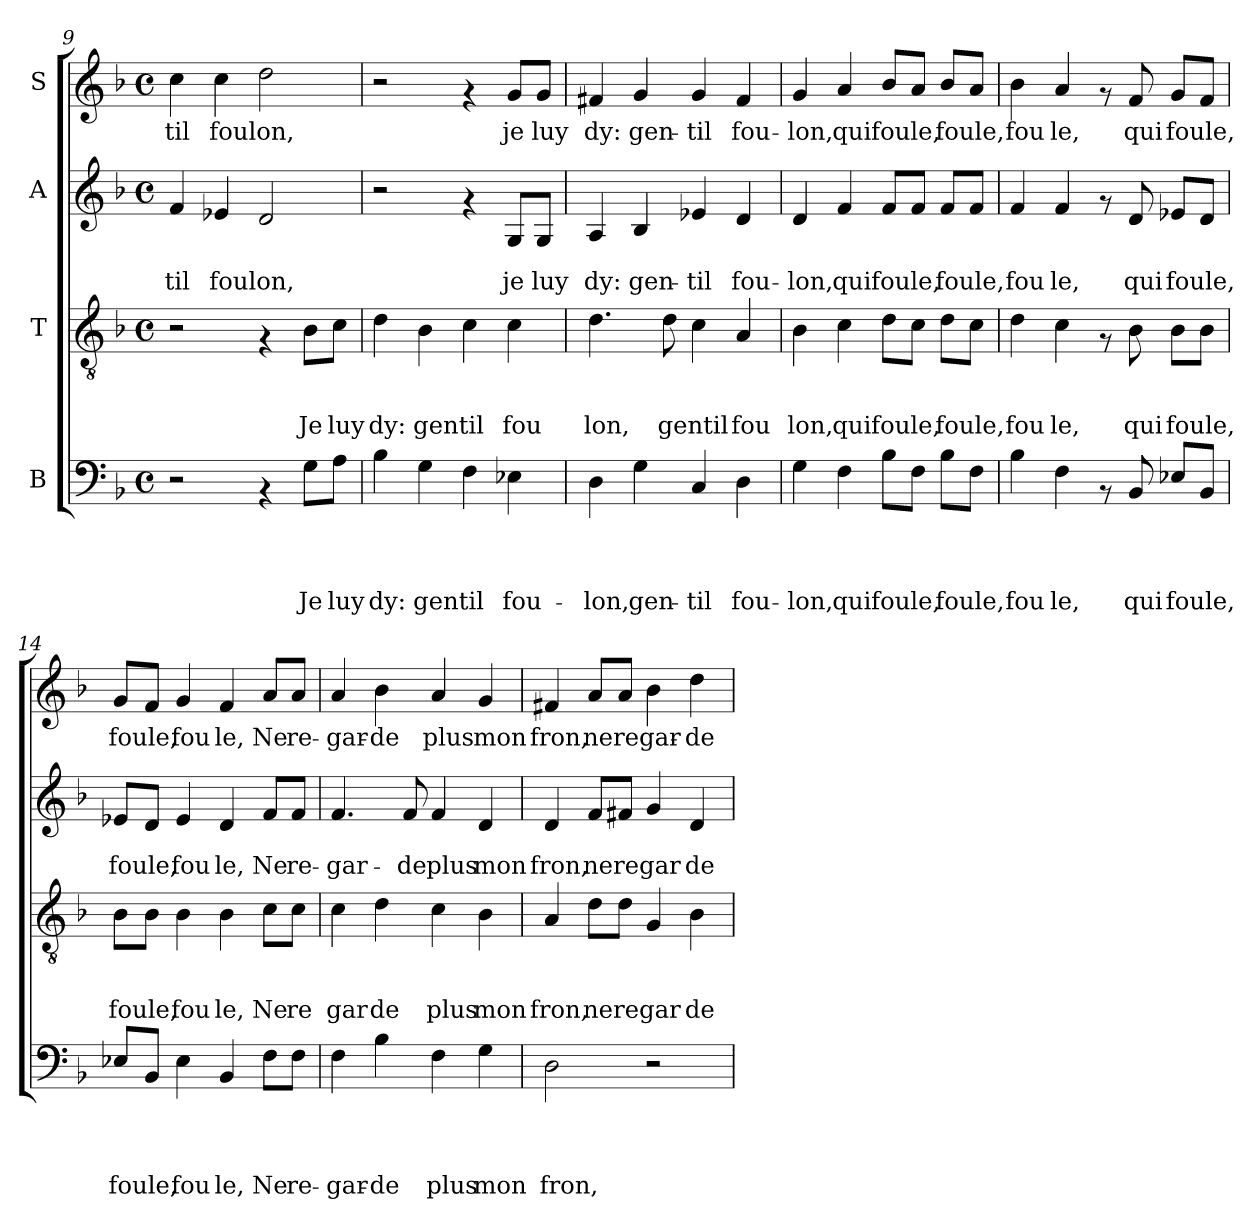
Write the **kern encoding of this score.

**kern	**text	**text	**text	**text	**kern	**text	**text	**text	**kern	**text	**text	**kern	**text
*part4	*part4	*part4	*part4	*part4	*part3	*part3	*part3	*part3	*part2	*part2	*part2	*part1	*part1
*staff4	*staff4	*staff4	*staff4	*staff4	*staff3	*staff3	*staff3	*staff3	*staff2	*staff2	*staff2	*staff1	*staff1
*I"B	*	*	*	*	*I"T	*	*	*	*I"A	*	*	*I"S	*
*clefF4	*	*	*	*	*clefGv2	*	*	*	*clefG2	*	*	*clefG2	*
*k[b-]	*	*	*	*	*k[b-]	*	*	*	*k[b-]	*	*	*k[b-]	*
*F:	*	*	*	*	*F:	*	*	*	*F:	*	*	*F:	*
*M4/4	*	*	*	*	*M4/4	*	*	*	*M4/4	*	*	*M4/4	*
*met(c)	*	*	*	*	*met(c)	*	*	*	*met(c)	*	*	*met(c)	*
=9	=9	=9	=9	=9	=9	=9	=9	=9	=9	=9	=9	=9	=9
!	!	!	!	!	!	!	!	!	!	!	!LO:LY:b	!	!LO:LY:b
2r	.	.	.	.	2r	.	.	.	4f/	.	til	4cc\	til
!	!	!	!	!	!	!	!	!	!	!	!LO:LY:b	!	!LO:LY:b
.	.	.	.	.	.	.	.	.	4e-X/	.	foulon,	4cc\	foulon,
4rAA	.	.	.	.	4rF	.	.	.	2d/	.	.	2dd\	.
!	!	!	!	!LO:LY:b	!	!	!	!LO:LY:b	!	!	!	!	!
8G\L	.	.	.	Je	8B-\L	.	.	Je	.	.	.	.	.
!	!	!	!	!LO:LY:b	!	!	!	!LO:LY:b	!	!	!	!	!
8A\J	.	.	.	luy	8c\J	.	.	luy	.	.	.	.	.
!!LO:PB:g=z
=10	=10	=10	=10	=10	=10	=10	=10	=10	=10	=10	=10	=10	=10
!	!	!	!	!LO:LY:b	!	!	!	!LO:LY:b	!	!	!	!	!
4B-\	.	.	.	dy:	4d\	.	.	dy:	2r	.	.	2r	.
!	!	!	!	!LO:LY:b	!	!	!	!LO:LY:b	!	!	!	!	!
4G\	.	.	.	gentil	4B-\	.	.	gentil	.	.	.	.	.
4F\	.	.	.	.	4c\	.	.	.	4rf	.	.	4rf	.
!	!	!	!	!LO:LY:b	!	!	!	!LO:LY:b	!	!	!LO:LY:b	!	!LO:LY:b
4E-X\	.	.	.	fou-	4c\	.	.	fou	8G/L	.	je	8g/L	je
!	!	!	!	!	!	!	!	!	!	!	!LO:LY:b	!	!LO:LY:b
.	.	.	.	.	.	.	.	.	8G/J	.	luy	8g/J	luy
=11	=11	=11	=11	=11	=11	=11	=11	=11	=11	=11	=11	=11	=11
!	!	!	!	!LO:LY:b	!	!	!	!LO:LY:b	!	!	!LO:LY:b	!	!LO:LY:b
4D\	.	.	.	-lon,	4.d\	.	.	lon,	4A/	.	dy:	4f#X/	dy:
!	!	!	!	!LO:LY:b	!	!	!	!	!	!	!LO:LY:b	!	!LO:LY:b
4G\	.	.	.	gen-	.	.	.	.	4B-/	.	gen-	4g/	gen-
!	!	!	!	!	!	!	!	!LO:LY:b	!	!	!	!	!
.	.	.	.	.	8d\	.	.	gentil	.	.	.	.	.
!	!	!	!	!LO:LY:b	!	!	!	!	!	!	!LO:LY:b	!	!LO:LY:b
4C/	.	.	.	-til	4c\	.	.	.	4e-X/	.	-til	4g/	-til
!	!	!	!	!LO:LY:b	!	!	!	!LO:LY:b	!	!	!LO:LY:b	!	!LO:LY:b
4D\	.	.	.	fou-	4A/	.	.	fou	4d/	.	fou-	4f#/	fou-
=12	=12	=12	=12	=12	=12	=12	=12	=12	=12	=12	=12	=12	=12
!	!	!	!	!LO:LY:b	!	!	!	!LO:LY:b	!	!	!LO:LY:b	!	!LO:LY:b
4G\	.	.	.	-lon,	4B-\	.	.	lon,	4d/	.	-lon,	4g/	-lon,
!	!	!	!	!LO:LY:b	!	!	!	!LO:LY:b	!	!	!LO:LY:b	!	!LO:LY:b
4F\	.	.	.	qui	4c\	.	.	qui	4f/	.	qui	4a/	qui
!	!	!	!	!LO:LY:b	!	!	!	!LO:LY:b	!	!	!LO:LY:b	!	!LO:LY:b
8B-\L	.	.	.	foule,	8d\L	.	.	foule,	8f/L	.	foule,	8b-/L	foule,
8F\J	.	.	.	.	8c\J	.	.	.	8f/J	.	.	8a/J	.
!	!	!	!	!LO:LY:b	!	!	!	!LO:LY:b	!	!	!LO:LY:b	!	!LO:LY:b
8B-\L	.	.	.	foule,	8d\L	.	.	foule,	8f/L	.	foule,	8b-/L	foule,
8F\J	.	.	.	.	8c\J	.	.	.	8f/J	.	.	8a/J	.
=13	=13	=13	=13	=13	=13	=13	=13	=13	=13	=13	=13	=13	=13
!	!	!	!	!LO:LY:b	!	!	!	!LO:LY:b	!	!	!LO:LY:b	!	!LO:LY:b
4B-\	.	.	.	fou	4d\	.	.	fou	4f/	.	fou	4b-\	fou
!	!	!	!	!LO:LY:b	!	!	!	!LO:LY:b	!	!	!LO:LY:b	!	!LO:LY:b
4F\	.	.	.	le,	4c\	.	.	le,	4f/	.	le,	4a/	le,
8rAA	.	.	.	.	8rF	.	.	.	8rf	.	.	8rf	.
!	!	!	!	!LO:LY:b	!	!	!	!LO:LY:b	!	!	!LO:LY:b	!	!LO:LY:b
8BB-/	.	.	.	qui	8B-\	.	.	qui	8d/	.	qui	8f/	qui
!	!	!	!	!LO:LY:b	!	!	!	!LO:LY:b	!	!	!LO:LY:b	!	!LO:LY:b
8E-X/L	.	.	.	foule,	8B-\L	.	.	foule,	8e-X/L	.	foule,	8g/L	foule,
8BB-/J	.	.	.	.	8B-\J	.	.	.	8d/J	.	.	8f/J	.
=14	=14	=14	=14	=14	=14	=14	=14	=14	=14	=14	=14	=14	=14
!	!	!	!	!LO:LY:b	!	!	!	!LO:LY:b	!	!	!LO:LY:b	!	!LO:LY:b
8E-X/L	.	.	.	foule,	8B-\L	.	.	foule,	8e-X/L	.	foule,	8g/L	foule,
8BB-/J	.	.	.	.	8B-\J	.	.	.	8d/J	.	.	8f/J	.
!	!	!	!	!LO:LY:b	!	!	!	!LO:LY:b	!	!	!LO:LY:b	!	!LO:LY:b
4E-\	.	.	.	fou	4B-\	.	.	fou	4e-/	.	fou	4g/	fou
!	!	!	!	!LO:LY:b	!	!	!	!LO:LY:b	!	!	!LO:LY:b	!	!LO:LY:b
4BB-/	.	.	.	le,	4B-\	.	.	le,	4d/	.	le,	4f/	le,
!	!	!	!	!LO:LY:b	!	!	!	!LO:LY:b	!	!	!LO:LY:b	!	!LO:LY:b
8F\L	.	.	.	Ne	8c\L	.	.	Ne	8f/L	.	Ne	8a/L	Ne
!	!	!	!	!LO:LY:b	!	!	!	!LO:LY:b	!	!	!LO:LY:b	!	!LO:LY:b
8F\J	.	.	.	re-	8c\J	.	.	re	8f/J	.	re-	8a/J	re-
=15	=15	=15	=15	=15	=15	=15	=15	=15	=15	=15	=15	=15	=15
!	!	!	!	!LO:LY:b	!	!	!	!LO:LY:b	!	!	!LO:LY:b	!	!LO:LY:b
4F\	.	.	.	-gar-	4c\	.	.	gar	4.f/	.	-gar-	4a/	-gar-
!	!	!	!	!LO:LY:b	!	!	!	!LO:LY:b	!	!	!	!	!LO:LY:b
4B-\	.	.	.	-de	4d\	.	.	de	.	.	.	4b-\	-de
!	!	!	!	!	!	!	!	!	!	!	!LO:LY:b	!	!
.	.	.	.	.	.	.	.	.	8f/	.	-de	.	.
!	!	!	!	!LO:LY:b	!	!	!	!LO:LY:b	!	!	!LO:LY:b	!	!LO:LY:b
4F\	.	.	.	plus	4c\	.	.	plus	4f/	.	plus	4a/	plus
!	!	!	!	!LO:LY:b	!	!	!	!LO:LY:b	!	!	!LO:LY:b	!	!LO:LY:b
4G\	.	.	.	mon	4B-\	.	.	mon	4d/	.	mon	4g/	mon
!!LO:PB:g=z
=16	=16	=16	=16	=16	=16	=16	=16	=16	=16	=16	=16	=16	=16
!	!	!	!	!LO:LY:b	!	!	!	!LO:LY:b	!	!	!LO:LY:b	!	!LO:LY:b
2D\	.	.	.	fron,	4A/	.	.	fron,	4d/	.	fron,	4f#X/	fron,
!	!	!	!	!	!	!	!	!LO:LY:b	!	!	!LO:LY:b	!	!LO:LY:b
.	.	.	.	.	8d\L	.	.	ne	8f/L	.	ne	8a/L	ne
!	!	!	!	!	!	!	!	!LO:LY:b	!	!	!LO:LY:b	!	!LO:LY:b
.	.	.	.	.	8d\J	.	.	regar	8f#X/J	.	regar	8a/J	regar-
2r	.	.	.	.	4G/	.	.	.	4g/	.	.	4b-\	.
!	!	!	!	!	!	!	!	!LO:LY:b	!	!	!LO:LY:b	!	!LO:LY:b
.	.	.	.	.	4B-\	.	.	de	4d/	.	de	4dd\	-de
=	=	=	=	=	=	=	=	=	=	=	=	=	=
*-	*-	*-	*-	*-	*-	*-	*-	*-	*-	*-	*-	*-	*-
